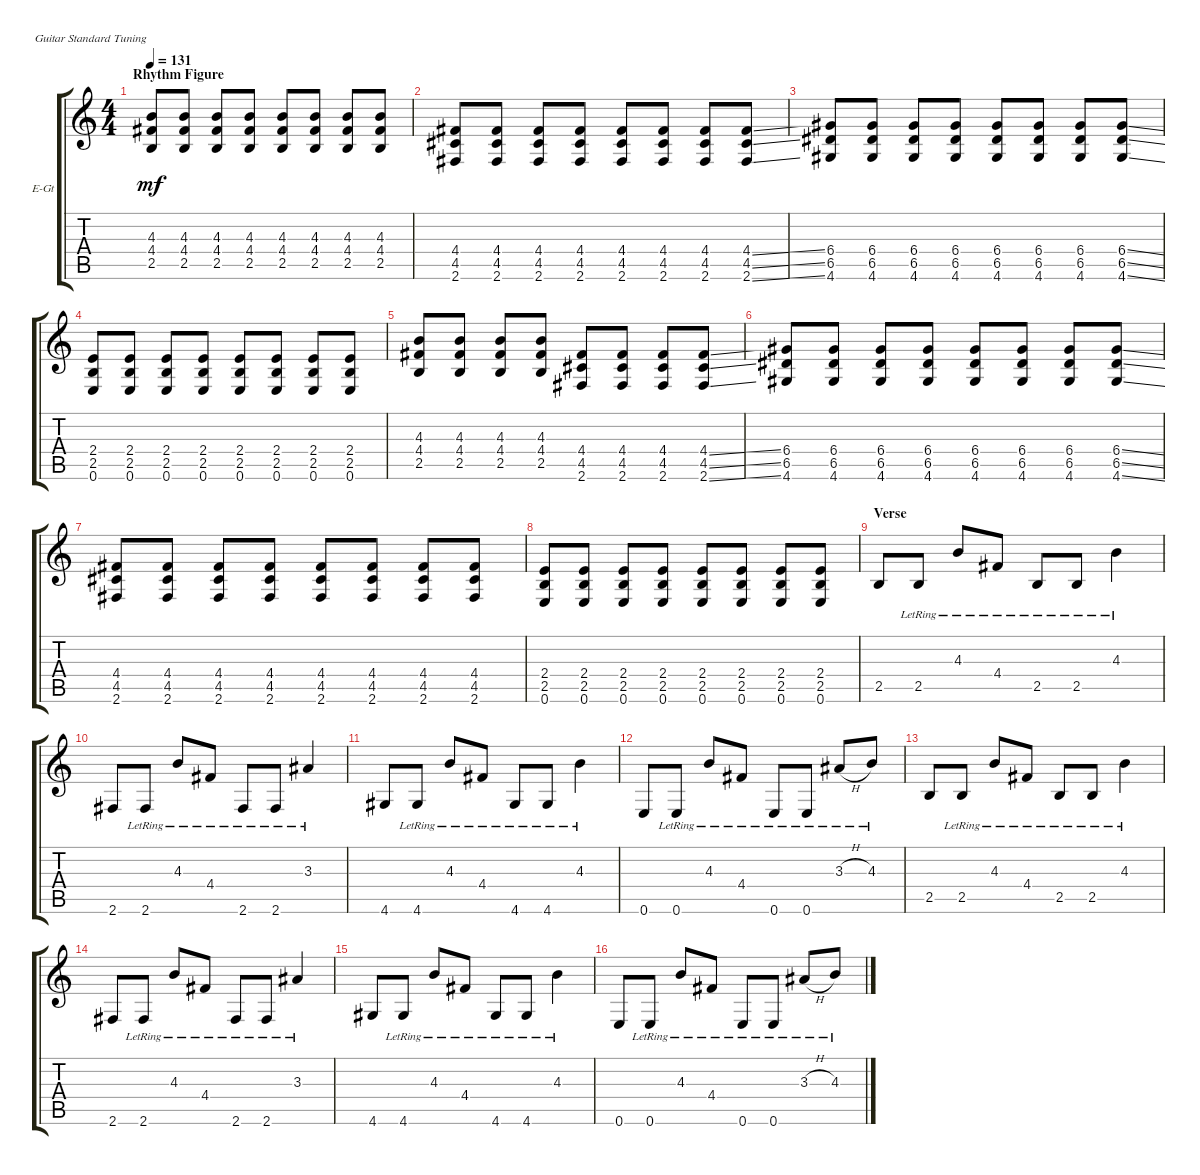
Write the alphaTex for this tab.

\defaultSystemsLayout 4
\bracketExtendMode groupsimilarinstruments
\firstSystemTrackNameOrientation horizontal
\otherSystemsTrackNameOrientation horizontal
\track ("Guitar 2 (Acoustic)" "E-Gt") {instrument acousticguitarsteel}
\staff {score tabs}
\tuning (E4 B3 G3 D3 A2 E2)
\ts (4 4)
\section ("" "Rhythm Figure")
\tempo 131
\clef g2
\ks c
(2.5 4.3 4.4).8{dy mf} (2.5 4.3 4.4).8 (2.5 4.3 4.4).8 (2.5 4.3 4.4).8 (2.5 4.3 4.4).8 (2.5 4.3 4.4).8 (2.5 4.3 4.4).8 (2.5 4.4 4.3).8 |
(2.6 4.5 4.4).8 (2.6 4.5 4.4).8 (2.6 4.5 4.4).8 (2.6 4.5 4.4).8 (2.6 4.5 4.4).8 (2.6 4.5 4.4).8 (2.6 4.5 4.4).8 (2.6{ss} 4.5{ss} 4.4{ss}).8 |
(4.6 6.5 6.4).8 (4.6 6.5 6.4).8 (4.6 6.5 6.4).8 (4.6 6.5 6.4).8 (4.6 6.4 6.5).8 (4.6 6.5 6.4).8 (4.6 6.4 6.5).8 (4.6{ss} 6.5{ss} 6.4{ss}).8 |
(2.5 2.4 0.6).8 (2.5 2.4 0.6).8 (2.5 2.4 0.6).8 (2.5 2.4 0.6).8 (2.5 2.4 0.6).8 (2.5 2.4 0.6).8 (2.5 2.4 0.6).8 (2.5 2.4 0.6).8 |
(2.5 4.4 4.3).8 (2.5 4.4 4.3).8 (2.5 4.4 4.3).8 (2.5 4.4 4.3).8 (4.5 4.4 2.6).8 (4.5 4.4 2.6).8 (4.5 4.4 2.6).8 (4.5{ss} 4.4{ss} 2.6{ss}).8 |
(4.6 6.4 6.5).8 (4.6 6.4 6.5).8 (4.6 6.4 6.5).8 (4.6 6.4 6.5).8 (4.6 6.4 6.5).8 (4.6 6.4 6.5).8 (4.6 6.4 6.5).8 (4.6{ss} 6.5{ss} 6.4{ss}).8 |
(4.4 4.5 2.6).8 (4.4 4.5 2.6).8 (4.4 4.5 2.6).8 (4.4 4.5 2.6).8 (4.4 4.5 2.6).8 (4.4 4.5 2.6).8 (4.4 4.5 2.6).8 (4.4 4.5 2.6).8 |
(2.5 2.4 0.6).8 (2.4 2.5 0.6).8 (2.4 2.5 0.6).8 (2.4 2.5 0.6).8 (2.4 2.5 0.6).8 (2.4 2.5 0.6).8 (2.4 2.5 0.6).8 (2.4 2.5 0.6).8 |
\section ("" "Verse")
2.5.8 2.5{lr}.8 4.3{lr}.8 4.4{lr}.8 2.5{lr}.8 2.5{lr}.8 4.3{lr}.4 |
2.6.8 2.6{lr}.8 4.3{lr}.8 4.4{lr}.8 2.6{lr}.8 2.6{lr}.8 3.3{lr}.4 |
4.6.8 4.6{lr}.8 4.3{lr}.8 4.4{lr}.8 4.6{lr}.8 4.6{lr}.8 4.3{lr}.4 |
0.6.8 0.6{lr}.8 4.3{lr}.8 4.4{lr}.8 0.6{lr}.8 0.6{lr}.8 3.3{h lr}.8 4.3{lr}.8 |
2.5.8 2.5{lr}.8 4.3{lr}.8 4.4{lr}.8 2.5{lr}.8 2.5{lr}.8 4.3{lr}.4 |
2.6.8 2.6{lr}.8 4.3{lr}.8 4.4{lr}.8 2.6{lr}.8 2.6{lr}.8 3.3{lr}.4 |
4.6.8 4.6{lr}.8 4.3{lr}.8 4.4{lr}.8 4.6{lr}.8 4.6{lr}.8 4.3{lr}.4 |
0.6.8 0.6{lr}.8 4.3{lr}.8 4.4{lr}.8 0.6{lr}.8 0.6{lr}.8 3.3{h lr}.8 4.3{lr}.8
